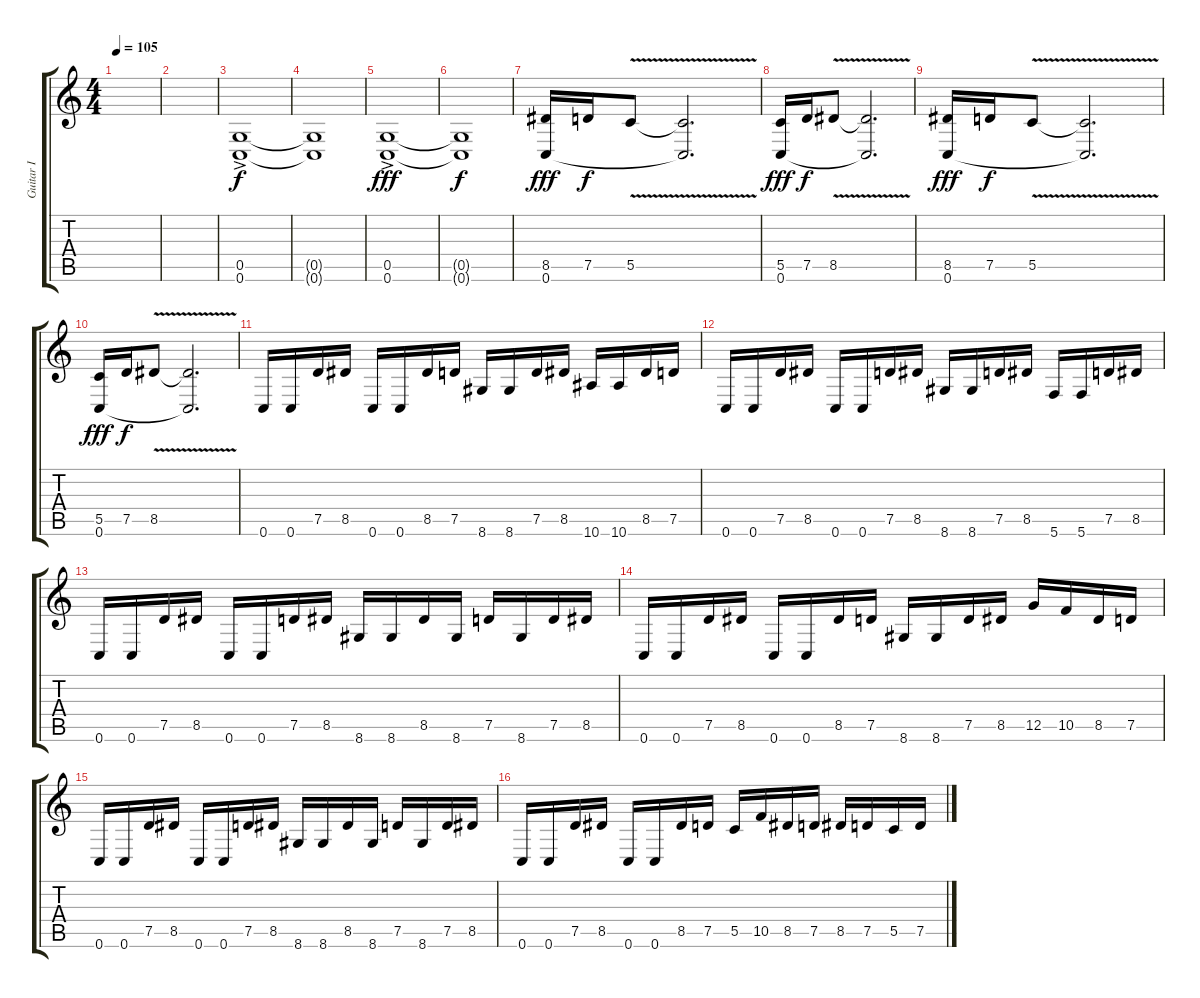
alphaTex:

\track ("Guitar I" "Guitar I") {instrument overdrivenguitar}
\staff {score tabs}
\tuning (D4 A3 F3 C3 G2 C2) {hide}
\ts (4 4)
\tempo 105
\clef g2
\ks c
|
|
(0.5{ac} 0.6{ac}).1 |
(0.5{t} 0.6{t}).1{dy f} |
(0.5{ac} 0.6{ac}).1{dy fff} |
(0.5{t} 0.6{t}).1{dy f} |
(8.5 0.6).16{dy fff} 7.5.16{dy f} 5.5{v}.8 (5.5{t} 0.6{t}).2{d} |
(5.5 0.6).16{dy fff} 7.5.16{dy f} 8.5{v}.8 (8.5{t} 0.6{t}).2{d} |
(8.5 0.6).16{dy fff} 7.5.16{dy f} 5.5{v}.8 (5.5{t} 0.6{t}).2{d} |
(5.5 0.6).16{dy fff} 7.5.16{dy f} 8.5{v}.8 (8.5{t} 0.6{t}).2{d} |
0.6.16 0.6.16 7.5.16 8.5.16 0.6.16 0.6.16 8.5.16 7.5.16 8.6.16 8.6.16 7.5.16 8.5.16 10.6.16 10.6.16 8.5.16 7.5.16 |
0.6.16 0.6.16 7.5.16 8.5.16 0.6.16 0.6.16 7.5.16 8.5.16 8.6.16 8.6.16 7.5.16 8.5.16 5.6.16 5.6.16 7.5.16 8.5.16 |
0.6.16 0.6.16 7.5.16 8.5.16 0.6.16 0.6.16 7.5.16 8.5.16 8.6.16 8.6.16 8.5.16 8.6.16 7.5.16 8.6.16 7.5.16 8.5.16 |
0.6.16 0.6.16 7.5.16 8.5.16 0.6.16 0.6.16 8.5.16 7.5.16 8.6.16 8.6.16 7.5.16 8.5.16 12.5.16 10.5.16 8.5.16 7.5.16 |
0.6.16 0.6.16 7.5.16 8.5.16 0.6.16 0.6.16 7.5.16 8.5.16 8.6.16 8.6.16 8.5.16 8.6.16 7.5.16 8.6.16 7.5.16 8.5.16 |
0.6.16 0.6.16 7.5.16 8.5.16 0.6.16 0.6.16 8.5.16 7.5.16 5.5.16 10.5.16 8.5.16 7.5.16 8.5.16 7.5.16 5.5.16 7.5.16
